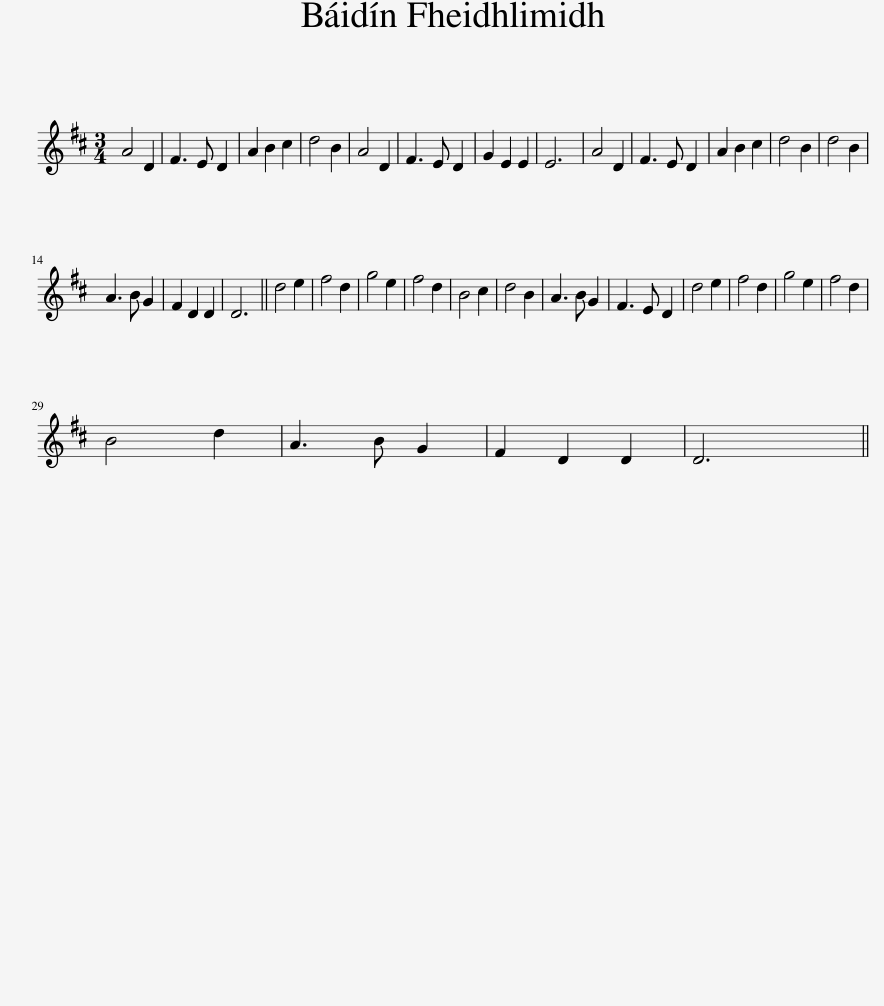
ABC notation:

X:1
L:1/8
M:3/4
I:linebreak $
K:D
V:1 treble
V:1
 A4 D2 | F3 E D2 | A2 B2 c2 | d4 B2 | A4 D2 | %5
 F3 E D2 | G2 E2 E2 | E6 | A4 D2 | F3 E D2 | %10
 A2 B2 c2 | d4 B2 | d4 B2 |$ A3 B G2 | F2 D2 D2 | %15
 D6 || d4 e2 | f4 d2 | g4 e2 | f4 d2 | %20
 B4 c2 | d4 B2 | A3 B G2 | F3 E D2 | d4 e2 | %25
 f4 d2 | g4 e2 | f4 d2 |$ B4 d2 | A3 B G2 | %30
 F2 D2 D2 | D6 || %32
